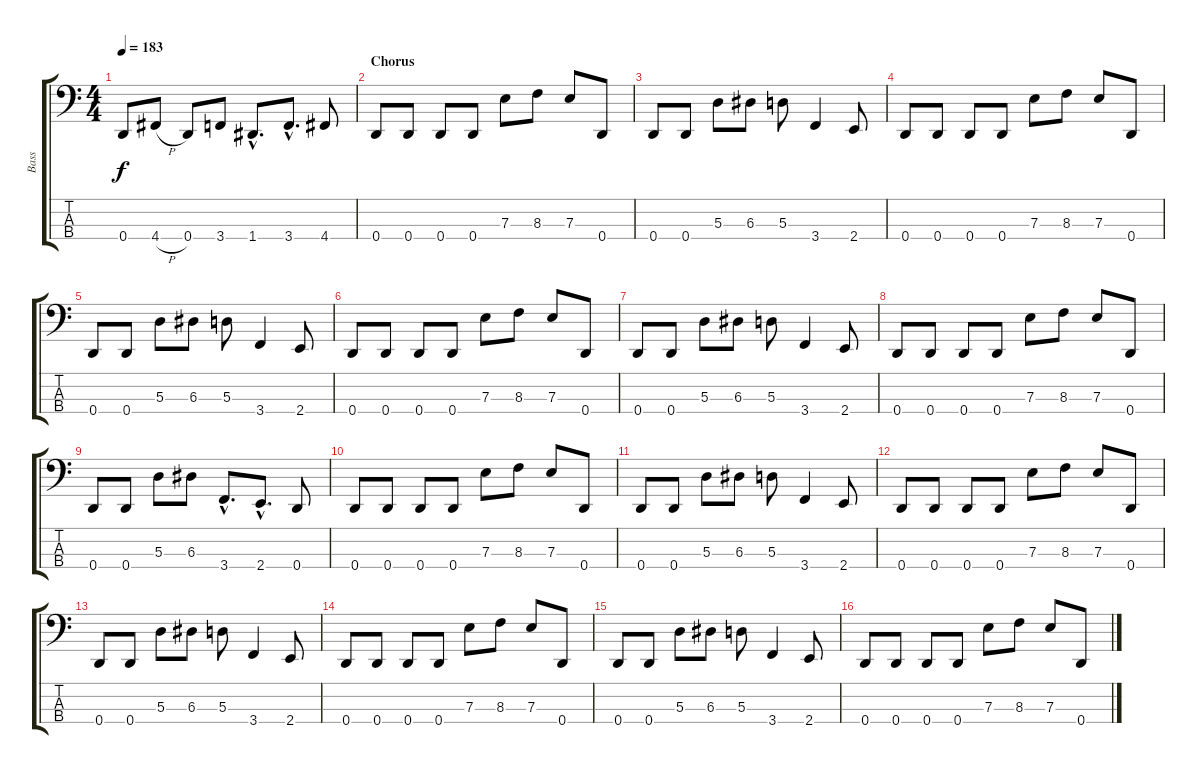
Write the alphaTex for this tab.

\track ("Bass" "Bass") {instrument electricbasspick}
\staff {score tabs}
\tuning (G2 D2 A1 D1) {hide}
\ts (4 4)
\tempo 183
\clef f4
\ks c
0.4.8{dy f} 4.4{h}.8 0.4.8 3.4.8 1.4{hac}.8{d} 3.4{hac}.8{d} 4.4.8 |
\section ("" "Chorus")
0.4.8 0.4.8 0.4.8 0.4.8 7.3.8 8.3.8 7.3.8 0.4.8 |
0.4.8 0.4.8 5.3.8 6.3.8 5.3.8 3.4.4 2.4.8 |
0.4.8 0.4.8 0.4.8 0.4.8 7.3.8 8.3.8 7.3.8 0.4.8 |
0.4.8 0.4.8 5.3.8 6.3.8 5.3.8 3.4.4 2.4.8 |
0.4.8 0.4.8 0.4.8 0.4.8 7.3.8 8.3.8 7.3.8 0.4.8 |
0.4.8 0.4.8 5.3.8 6.3.8 5.3.8 3.4.4 2.4.8 |
0.4.8 0.4.8 0.4.8 0.4.8 7.3.8 8.3.8 7.3.8 0.4.8 |
0.4.8 0.4.8 5.3.8 6.3.8 3.4{hac}.8{d} 2.4{hac}.8{d} 0.4.8 |
0.4.8 0.4.8 0.4.8 0.4.8 7.3.8 8.3.8 7.3.8 0.4.8 |
0.4.8 0.4.8 5.3.8 6.3.8 5.3.8 3.4.4 2.4.8 |
0.4.8 0.4.8 0.4.8 0.4.8 7.3.8 8.3.8 7.3.8 0.4.8 |
0.4.8 0.4.8 5.3.8 6.3.8 5.3.8 3.4.4 2.4.8 |
0.4.8 0.4.8 0.4.8 0.4.8 7.3.8 8.3.8 7.3.8 0.4.8 |
0.4.8 0.4.8 5.3.8 6.3.8 5.3.8 3.4.4 2.4.8 |
0.4.8 0.4.8 0.4.8 0.4.8 7.3.8 8.3.8 7.3.8 0.4.8
